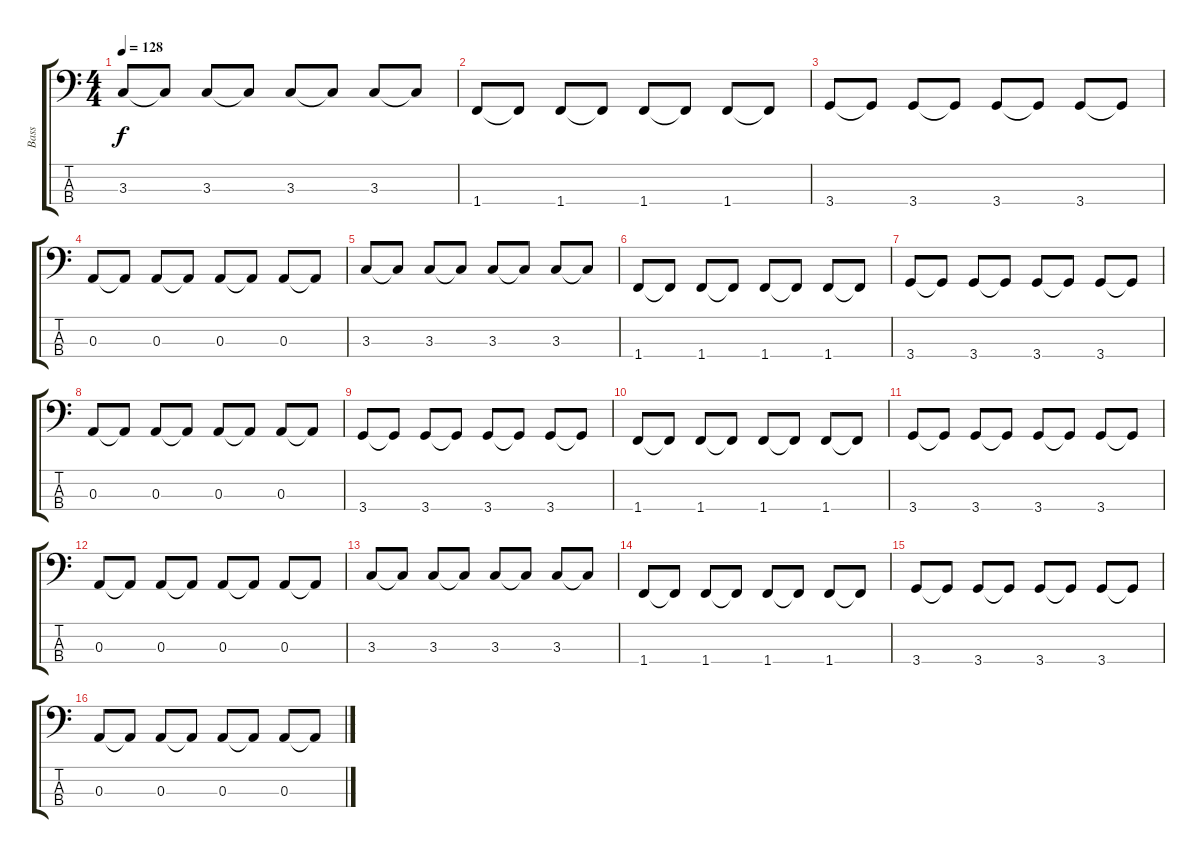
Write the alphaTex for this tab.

\track ("Bass" "Bass") {instrument electricbassfinger}
\staff {score tabs}
\tuning (G2 D2 A1 E1) {hide}
\ts (4 4)
\tempo 128
\clef f4
\ks c
3.3.8{dy f} 3.3{t}.8 3.3.8 3.3{t}.8 3.3.8 3.3{t}.8 3.3.8 3.3{t}.8 |
1.4.8 1.4{t}.8 1.4.8 1.4{t}.8 1.4.8 1.4{t}.8 1.4.8 1.4{t}.8 |
3.4.8 3.4{t}.8 3.4.8 3.4{t}.8 3.4.8 3.4{t}.8 3.4.8 3.4{t}.8 |
0.3.8 0.3{t}.8 0.3.8 0.3{t}.8 0.3.8 0.3{t}.8 0.3.8 0.3{t}.8 |
3.3.8 3.3{t}.8 3.3.8 3.3{t}.8 3.3.8 3.3{t}.8 3.3.8 3.3{t}.8 |
1.4.8 1.4{t}.8 1.4.8 1.4{t}.8 1.4.8 1.4{t}.8 1.4.8 1.4{t}.8 |
3.4.8 3.4{t}.8 3.4.8 3.4{t}.8 3.4.8 3.4{t}.8 3.4.8 3.4{t}.8 |
0.3.8 0.3{t}.8 0.3.8 0.3{t}.8 0.3.8 0.3{t}.8 0.3.8 0.3{t}.8 |
3.4.8 3.4{t}.8 3.4.8 3.4{t}.8 3.4.8 3.4{t}.8 3.4.8 3.4{t}.8 |
1.4.8 1.4{t}.8 1.4.8 1.4{t}.8 1.4.8 1.4{t}.8 1.4.8 1.4{t}.8 |
3.4.8 3.4{t}.8 3.4.8 3.4{t}.8 3.4.8 3.4{t}.8 3.4.8 3.4{t}.8 |
0.3.8 0.3{t}.8 0.3.8 0.3{t}.8 0.3.8 0.3{t}.8 0.3.8 0.3{t}.8 |
3.3.8 3.3{t}.8 3.3.8 3.3{t}.8 3.3.8 3.3{t}.8 3.3.8 3.3{t}.8 |
1.4.8 1.4{t}.8 1.4.8 1.4{t}.8 1.4.8 1.4{t}.8 1.4.8 1.4{t}.8 |
3.4.8 3.4{t}.8 3.4.8 3.4{t}.8 3.4.8 3.4{t}.8 3.4.8 3.4{t}.8 |
0.3.8 0.3{t}.8 0.3.8 0.3{t}.8 0.3.8 0.3{t}.8 0.3.8 0.3{t}.8
